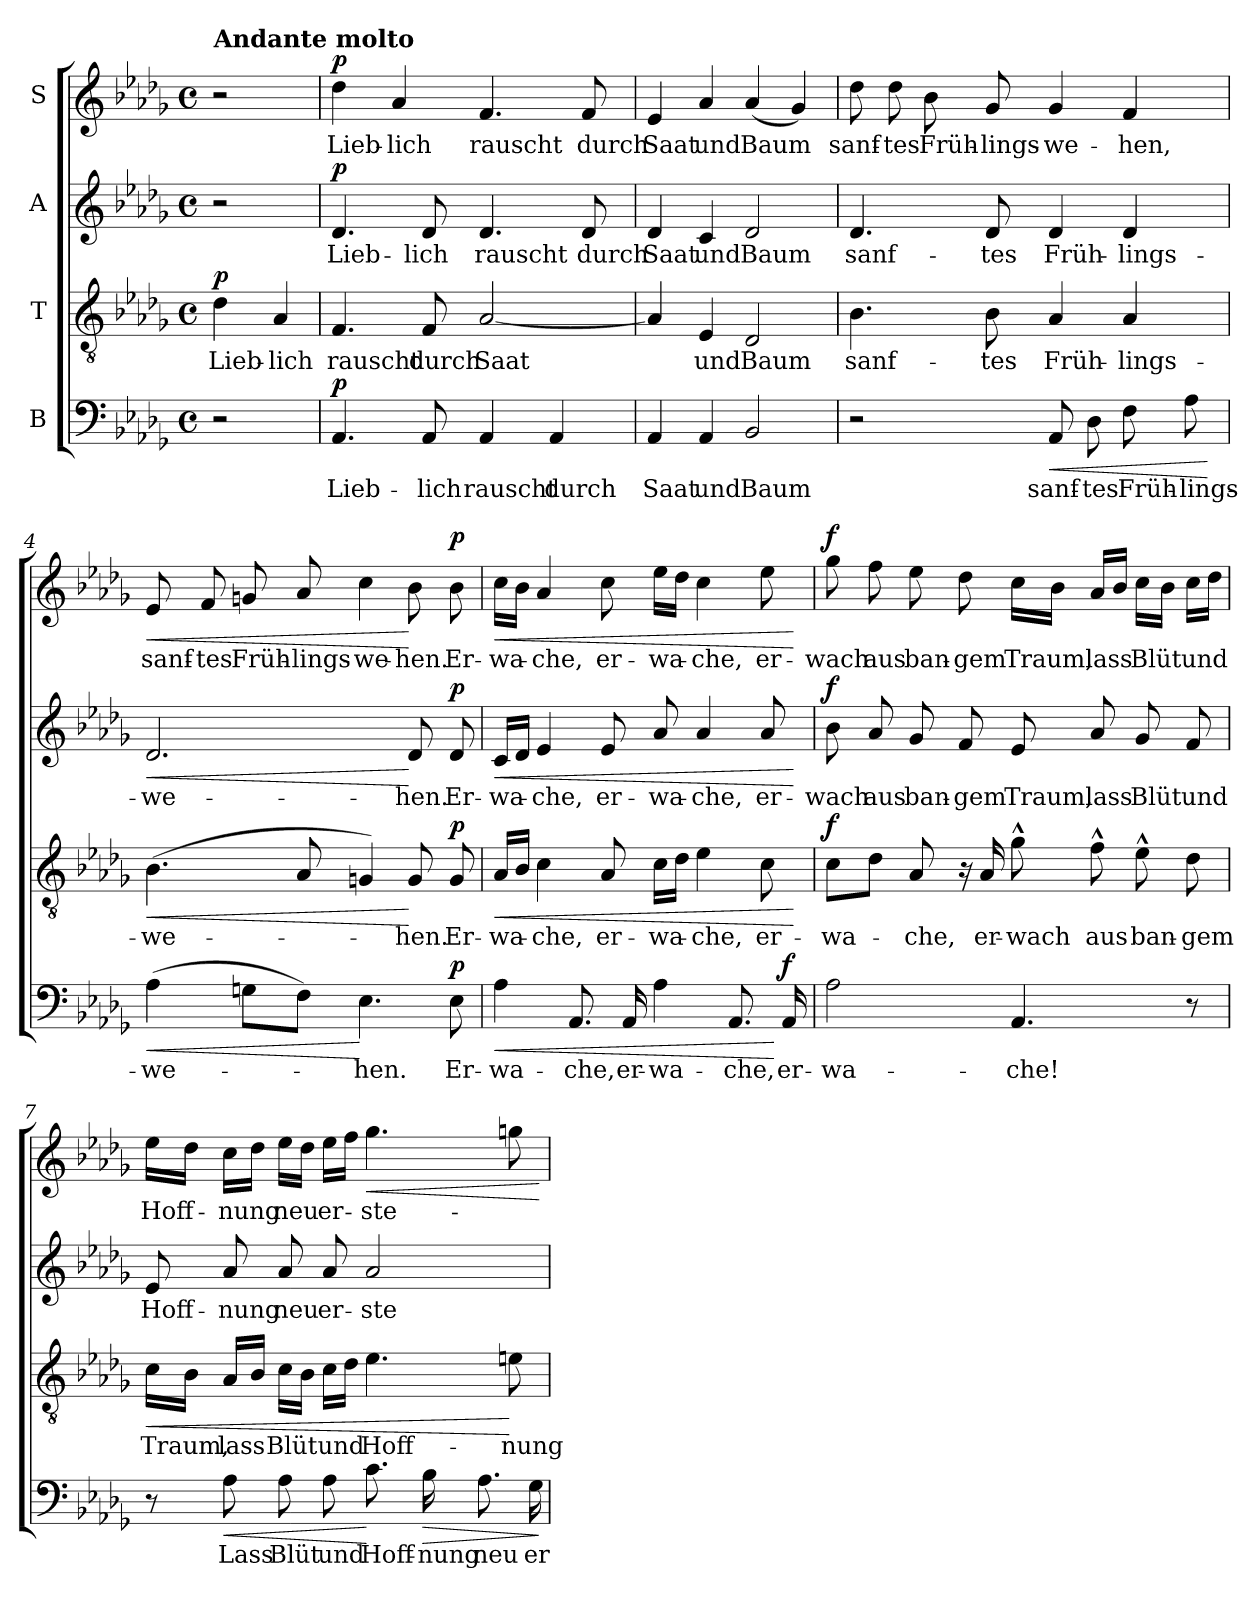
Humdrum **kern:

**kern	**text	**dynam	**kern	**text	**dynam	**kern	**text	**dynam	**kern	**text	**dynam
*part4	*part4	*part4	*part3	*part3	*part3	*part2	*part2	*part2	*part1	*part1	*part1
*staff4	*staff4	*staff4	*staff3	*staff3	*staff3	*staff2	*staff2	*staff2	*staff1	*staff1	*staff1
*I"B	*	*	*I"T	*	*	*I"A	*	*	*I"S	*	*
*clefF4	*	*	*clefGv2	*	*	*clefG2	*	*	*clefG2	*	*
*k[b-e-a-d-g-]	*	*	*k[b-e-a-d-g-]	*	*	*k[b-e-a-d-g-]	*	*	*k[b-e-a-d-g-]	*	*
*M4/4	*	*	*M4/4	*	*	*M4/4	*	*	*M4/4	*	*
*met(c)	*	*	*met(c)	*	*	*met(c)	*	*	*met(c)	*	*
*MM54	*	*	*MM54	*	*	*MM54	*	*	*MM54	*	*
=	=	=	=	=	=	=	=	=	=	=	=
!	!	!	!	!	!	!	!	!	!LO:TX:a:B:t=Andante molto	!	!
!	!	!	!	!	!LO:DY:a	!	!	!	!	!	!
2r	.	.	4d-\	Lieb-	p	2r	.	.	2r	.	.
.	.	.	4A-/	-lich	.	.	.	.	.	.	.
=1	=1	=1	=1	=1	=1	=1	=1	=1	=1	=1	=1
!	!	!LO:DY:a	!	!	!	!	!	!LO:DY:a	!	!	!LO:DY:a
4.AA-/	Lieb-	p	4.F/	rauscht	.	4.d-/	Lieb-	p	4dd-\	Lieb-	p
.	.	.	.	.	.	.	.	.	4a-/	-lich	.
8AA-/	-lich	.	8F/	durch	.	8d-/	-lich	.	.	.	.
4AA-/	rauscht	.	[2A-/	Saat	.	4.d-/	rauscht	.	4.f/	rauscht	.
4AA-/	durch	.	.	.	.	.	.	.	.	.	.
.	.	.	.	.	.	8d-/	durch	.	8f/	durch	.
=2	=2	=2	=2	=2	=2	=2	=2	=2	=2	=2	=2
4AA-/	Saat	.	4A-/]	.	.	4d-/	Saat	.	4e-/	Saat	.
4AA-/	und	.	4E-/	und	.	4c/	und	.	4a-/	und	.
2BB-/	Baum	.	2D-/	Baum	.	2d-/	Baum	.	(4a-/	Baum	.
.	.	.	.	.	.	.	.	.	4g-/)	.	.
=3	=3	=3	=3	=3	=3	=3	=3	=3	=3	=3	=3
2r	.	.	4.B-\	sanf-	.	4.d-/	sanf-	.	8dd-\	sanf-	.
.	.	.	.	.	.	.	.	.	8dd-\	-tes	.
.	.	.	.	.	.	.	.	.	8b-\	Früh-	.
.	.	.	8B-\	-tes	.	8d-/	-tes	.	8g-/	-lings-	.
!	!	!LO:HP:b	!	!	!	!	!	!	!	!	!
8AA-/	sanf-	<	4A-/	Früh-	.	4d-/	Früh-	.	4g-/	-we-	.
8D-\	-tes	.	.	.	.	.	.	.	.	.	.
8F\	Früh-	.	4A-/	-lings-	.	4d-/	-lings-	.	4f/	-hen,	.
8A-\	-lings-	.	.	.	.	.	.	.	.	.	.
.	.	[	.	.	.	.	.	.	.	.	.
!!LO:LB:g=z
=4	=4	=4	=4	=4	=4	=4	=4	=4	=4	=4	=4
!	!	!LO:HP:b	!	!	!LO:HP:b	!	!	!LO:HP:b	!	!	!LO:HP:b
(4A-\	-we-	<	(4.B-\	-we-	<	2.d-/	-we-	<	8e-/	sanf-	<
.	.	.	.	.	.	.	.	.	8f/	-tes	.
8Gn\L	.	.	.	.	.	.	.	.	8gn/	Früh-	.
8F\J)	.	.	8A-/	.	.	.	.	.	8a-/	-lings-	.
4.E-\	-hen.	[	4Gn/)	.	.	.	.	.	4cc\	-we-	.
.	.	.	8G/	-hen.	[	8d-/	-hen.	[	8b-\	-hen.	[
!	!	!LO:DY:a	!	!	!LO:DY:a	!	!	!LO:DY:a	!	!	!LO:DY:a
8E-\	Er-	p	8G/	Er-	p	8d-/	Er-	p	8b-\	Er-	p
=5	=5	=5	=5	=5	=5	=5	=5	=5	=5	=5	=5
!	!	!LO:HP:b	!	!	!LO:HP:b	!	!	!LO:HP:b	!	!	!LO:HP:b
4A-\	-wa-	<	16A-/LL	-wa-	<	16c/LL	-wa-	<	16cc\LL	-wa-	<
.	.	.	16B-/JJ	.	.	16d-/JJ	.	.	16b-\JJ	.	.
.	.	.	4c\	-che,	.	4e-/	-che,	.	4a-/	-che,	.
8.AA-/	-che,	.	.	.	.	.	.	.	.	.	.
.	.	.	8A-/	er-	.	8e-/	er-	.	8cc\	er-	.
16AA-/	er-	.	.	.	.	.	.	.	.	.	.
4A-\	-wa-	.	16c\LL	-wa-	.	8a-/	-wa-	.	16ee-\LL	-wa-	.
.	.	.	16d-\JJ	.	.	.	.	.	16dd-\JJ	.	.
.	.	.	4e-\	-che,	.	4a-/	-che,	.	4cc\	-che,	.
8.AA-/	-che,	.	.	.	.	.	.	.	.	.	.
.	.	.	8c\	er-	.	8a-/	er-	.	8ee-\	er-	.
!	!	!LO:DY:n=1:a	!	!	!	!	!	!	!	!	!
16AA-/	er-	[ f	.	.	.	.	.	.	.	.	.
.	.	.	.	.	[	.	.	[	.	.	[
=6	=6	=6	=6	=6	=6	=6	=6	=6	=6	=6	=6
!	!	!	!	!	!LO:DY:a	!	!	!LO:DY:a	!	!	!LO:DY:a
2A-\	-wa-	.	8c\L	-wa-	f	8b-\	-wach	f	8gg-\	-wach	f
.	.	.	8d-\J	.	.	8a-/	aus	.	8ff\	aus	.
.	.	.	8A-/	-che,	.	8g-/	ban-	.	8ee-\	ban-	.
.	.	.	16r	.	.	8f/	-gem	.	8dd-\	-gem	.
.	.	.	16A-/	er-	.	.	.	.	.	.	.
4.AA-/	-che!	.	8g-^^\	-wach	.	8e-/	Traum,	.	16cc\LL	Traum,	.
.	.	.	.	.	.	.	.	.	16b-\JJ	.	.
.	.	.	8f^^\	aus	.	8a-/	lass	.	16a-/LL	lass	.
.	.	.	.	.	.	.	.	.	16b-/JJ	.	.
.	.	.	8e-^^\	ban-	.	8g-/	Blüt	.	16cc\LL	Blüt	.
.	.	.	.	.	.	.	.	.	16b-\JJ	.	.
8r	.	.	8d-\	-gem	.	8f/	und	.	16cc\LL	und	.
.	.	.	.	.	.	.	.	.	16dd-\JJ	.	.
!!LO:LB:g=z
=7	=7	=7	=7	=7	=7	=7	=7	=7	=7	=7	=7
!	!	!	!	!	!LO:HP:b	!	!	!	!	!	!
8r	.	.	16c\LL	Traum,	<	8e-/	Hoff-	.	16ee-\LL	Hoff-	.
.	.	.	16B-\JJ	.	.	.	.	.	16dd-\JJ	.	.
!	!	!LO:HP:b	!	!	!	!	!	!	!	!	!
8A-\	Lass	<	16A-/LL	lass	.	8a-/	-nung	.	16cc\LL	-nung	.
.	.	.	16B-/JJ	.	.	.	.	.	16dd-\JJ	.	.
8A-\	Blüt	.	16c\LL	Blüt	.	8a-/	neu	.	16ee-\LL	neu	.
.	.	.	16B-\JJ	.	.	.	.	.	16dd-\JJ	.	.
8A-\	und	.	16c\LL	und	.	8a-/	er-	.	16ee-\LL	er-	.
.	.	.	16d-\JJ	.	.	.	.	.	16ff\JJ	.	.
!	!	!	!	!	!	!	!	!	!	!	!LO:HP:b
8.c\	Hoff-	[	4.e-\	Hoff-	.	2a-/	-ste-	.	4.gg-\	-ste-	<
!	!	!LO:HP:b	!	!	!	!	!	!	!	!	!
16B-\	-nung	>	.	.	.	.	.	.	.	.	.
8.A-\	neu	.	.	.	.	.	.	.	.	.	.
.	.	.	8en\	-nung	[	.	.	.	8ggn\	.	.
16G-\	er-	.	.	.	.	.	.	.	.	.	.
.	.	]	.	.	.	.	.	.	.	.	[
=	=	=	=	=	=	=	=	=	=	=	=
*-	*-	*-	*-	*-	*-	*-	*-	*-	*-	*-	*-
